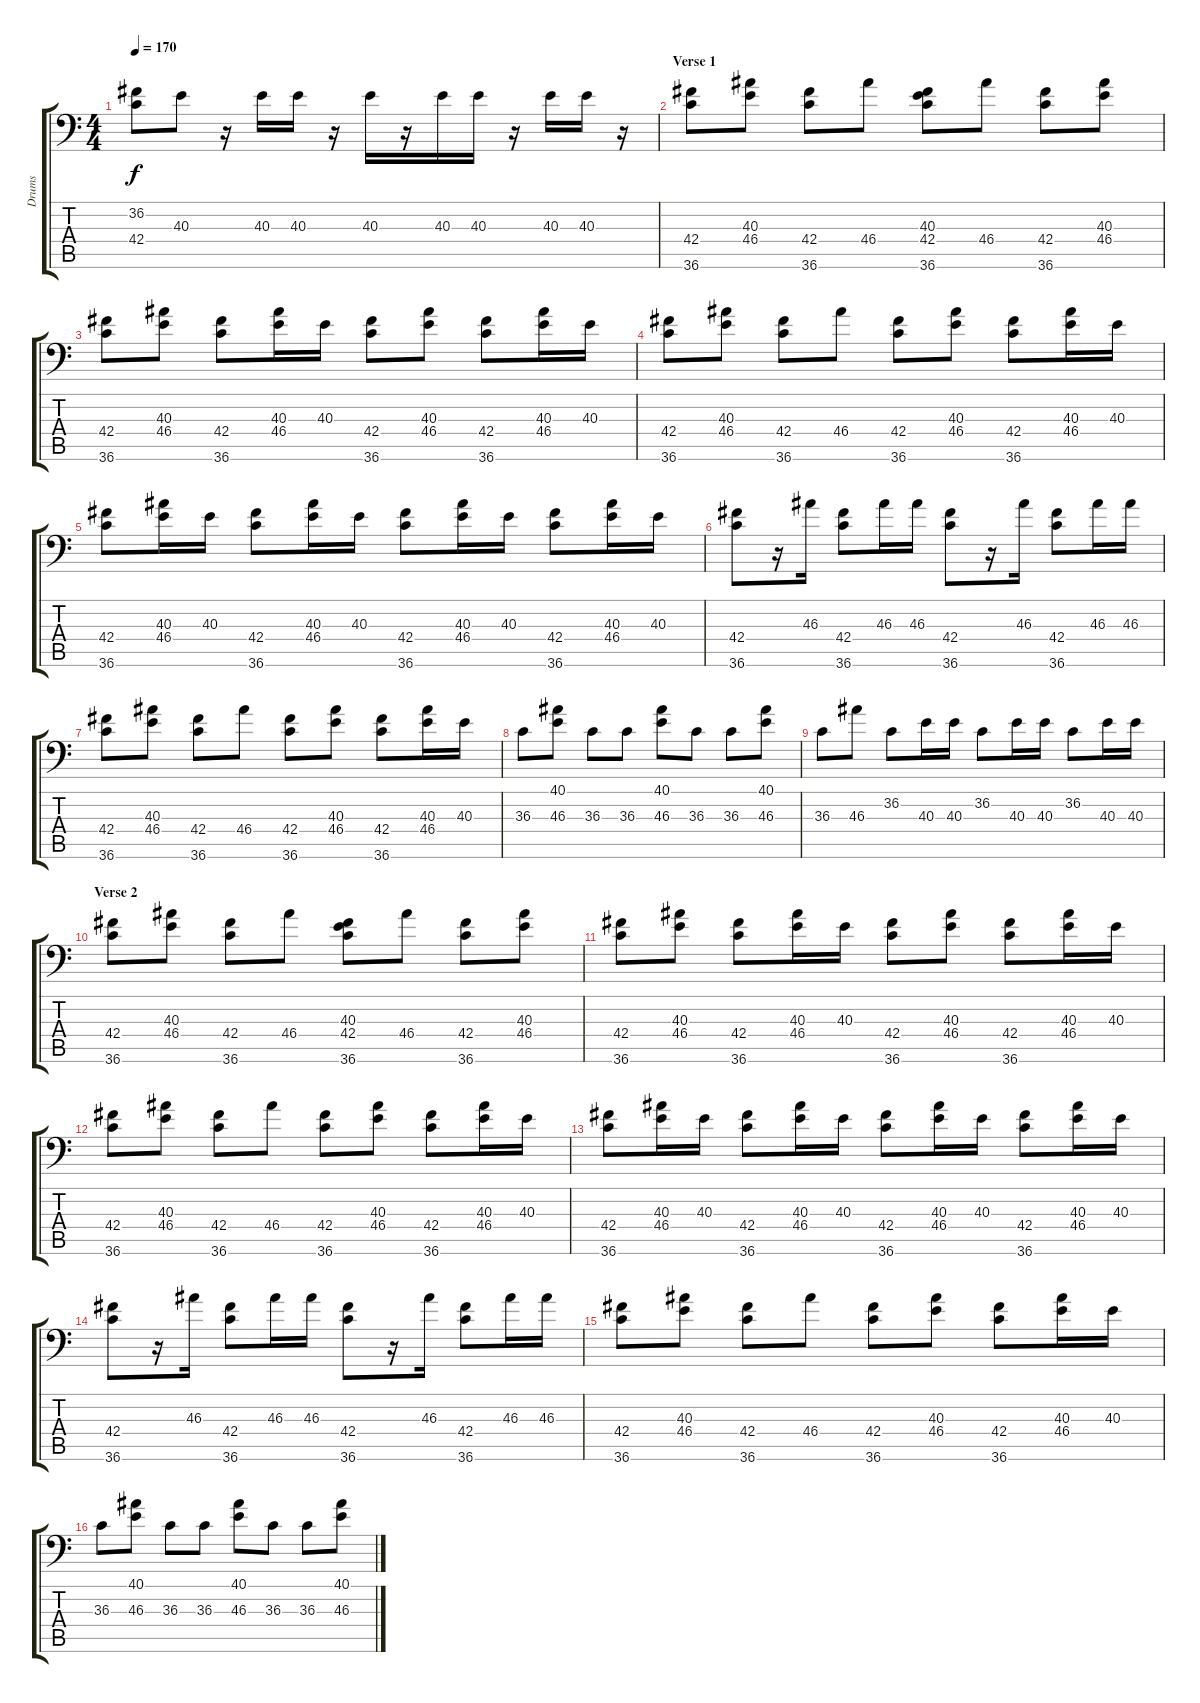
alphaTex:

\track ("Drums" "Drums") {instrument acousticgrandpiano}
\staff {score tabs}
\tuning (C-1 C-1 C-1 C-1 C-1 C-1) {hide}
\ts (4 4)
\tempo 170
\clef f4
\ks c
(36.2 42.4).8{dy f} 40.3.8 r.16 40.3.16 40.3.16 r.16 40.3.16 r.16 40.3.16 40.3.16 r.16 40.3.16 40.3.16 r.16 |
\section ("" "Verse 1")
(42.4 36.6).8 (40.3 46.4).8 (42.4 36.6).8 46.4.8 (40.3 42.4 36.6).8 46.4.8 (42.4 36.6).8 (40.3 46.4).8 |
(42.4 36.6).8 (40.3 46.4).8 (42.4 36.6).8 (40.3 46.4).16 40.3.16 (42.4 36.6).8 (40.3 46.4).8 (42.4 36.6).8 (40.3 46.4).16 40.3.16 |
(42.4 36.6).8 (40.3 46.4).8 (42.4 36.6).8 46.4.8 (42.4 36.6).8 (40.3 46.4).8 (42.4 36.6).8 (40.3 46.4).16 40.3.16 |
(42.4 36.6).8 (40.3 46.4).16 40.3.16 (42.4 36.6).8 (40.3 46.4).16 40.3.16 (42.4 36.6).8 (40.3 46.4).16 40.3.16 (42.4 36.6).8 (40.3 46.4).16 40.3.16 |
(42.4 36.6).8 r.16 46.3.16 (42.4 36.6).8 46.3.16 46.3.16 (42.4 36.6).8 r.16 46.3.16 (42.4 36.6).8 46.3.16 46.3.16 |
(42.4 36.6).8 (40.3 46.4).8 (42.4 36.6).8 46.4.8 (42.4 36.6).8 (40.3 46.4).8 (42.4 36.6).8 (40.3 46.4).16 40.3.16 |
36.3.8 (40.1 46.3).8 36.3.8 36.3.8 (40.1 46.3).8 36.3.8 36.3.8 (40.1 46.3).8 |
36.3.8 46.3.8 36.2.8 40.3.16 40.3.16 36.2.8 40.3.16 40.3.16 36.2.8 40.3.16 40.3.16 |
\section ("" "Verse 2")
(42.4 36.6).8 (40.3 46.4).8 (42.4 36.6).8 46.4.8 (40.3 42.4 36.6).8 46.4.8 (42.4 36.6).8 (40.3 46.4).8 |
(42.4 36.6).8 (40.3 46.4).8 (42.4 36.6).8 (40.3 46.4).16 40.3.16 (42.4 36.6).8 (40.3 46.4).8 (42.4 36.6).8 (40.3 46.4).16 40.3.16 |
(42.4 36.6).8 (40.3 46.4).8 (42.4 36.6).8 46.4.8 (42.4 36.6).8 (40.3 46.4).8 (42.4 36.6).8 (40.3 46.4).16 40.3.16 |
(42.4 36.6).8 (40.3 46.4).16 40.3.16 (42.4 36.6).8 (40.3 46.4).16 40.3.16 (42.4 36.6).8 (40.3 46.4).16 40.3.16 (42.4 36.6).8 (40.3 46.4).16 40.3.16 |
(42.4 36.6).8 r.16 46.3.16 (42.4 36.6).8 46.3.16 46.3.16 (42.4 36.6).8 r.16 46.3.16 (42.4 36.6).8 46.3.16 46.3.16 |
(42.4 36.6).8 (40.3 46.4).8 (42.4 36.6).8 46.4.8 (42.4 36.6).8 (40.3 46.4).8 (42.4 36.6).8 (40.3 46.4).16 40.3.16 |
36.3.8 (40.1 46.3).8 36.3.8 36.3.8 (40.1 46.3).8 36.3.8 36.3.8 (40.1 46.3).8
